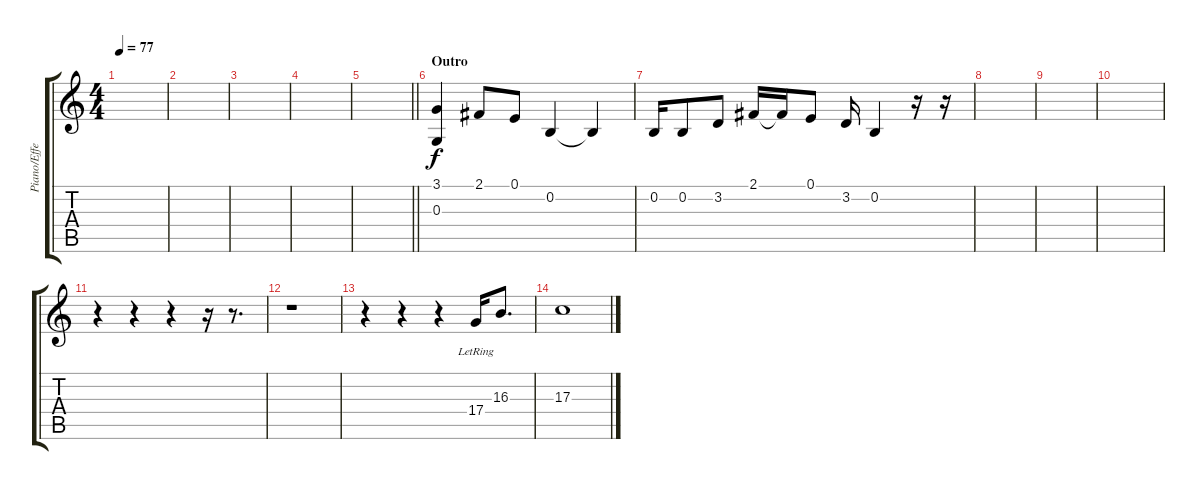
\track ("Piano/Effects" "Piano/Effe") {instrument brightacousticpiano}
\staff {score tabs}
\tuning (E4 B3 G3 D3 A2 E2) {hide}
\ts (4 4)
\tempo 77
\clef g2
\ks c
|
|
|
|
\barLineRight lightlight
|
\section ("" "Outro")
(3.1 0.3).4{volume 10 instrument lead6voice} 2.1.8 0.1.8 0.2.4 0.2{t}.4 |
0.2.16 0.2.8 3.2.8 2.1.16 2.1{t}.16 0.1.8 3.2.16 0.2.4 r.16 r.16 |
|
|
|
r.4 r.4 r.4 r.16 r.8{d} |
r.1 |
r.4 r.4 r.4 17.4{lr}.16 16.3{lr}.8{d} |
17.3.1
